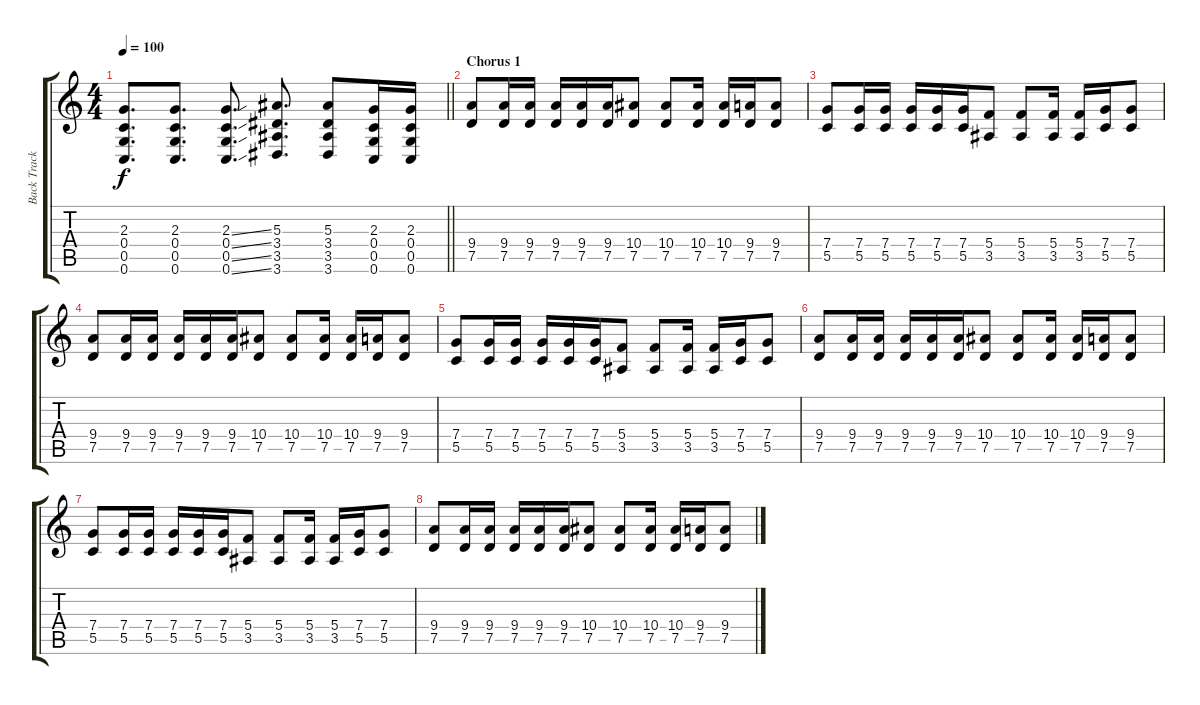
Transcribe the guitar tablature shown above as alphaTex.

\track ("Back Track" "Back Track") {instrument distortionguitar}
\staff {score tabs}
\tuning (D4 A3 F3 C3 G2 C2) {hide}
\ts (4 4)
\tempo 100
\clef g2
\barLineRight lightlight
\ks c
(2.3 0.4 0.5 0.6).8{d dy f} (2.3 0.4 0.5 0.6).8{d} (2.3{ss} 0.4{ss} 0.5{ss} 0.6{ss}).8{d} (5.3 3.4 3.5 3.6).8{d} (5.3 3.4 3.5 3.6).8 (2.3 0.4 0.5 0.6).16 (2.3 0.4 0.5 0.6).16 |
\section ("" "Chorus 1")
(9.4 7.5).8 (9.4 7.5).16 (9.4 7.5).16 (9.4 7.5).16 (9.4 7.5).16 (9.4 7.5).16 (10.4 7.5).8 (10.4 7.5).8 (10.4 7.5).16 (10.4 7.5).16 (9.4 7.5).16 (9.4 7.5).8 |
(7.4 5.5).8 (7.4 5.5).16 (7.4 5.5).16 (7.4 5.5).16 (7.4 5.5).16 (7.4 5.5).16 (5.4 3.5).8 (5.4 3.5).8 (5.4 3.5).16 (5.4 3.5).16 (7.4 5.5).16 (7.4 5.5).8 |
(9.4 7.5).8 (9.4 7.5).16 (9.4 7.5).16 (9.4 7.5).16 (9.4 7.5).16 (9.4 7.5).16 (10.4 7.5).8 (10.4 7.5).8 (10.4 7.5).16 (10.4 7.5).16 (9.4 7.5).16 (9.4 7.5).8 |
(7.4 5.5).8 (7.4 5.5).16 (7.4 5.5).16 (7.4 5.5).16 (7.4 5.5).16 (7.4 5.5).16 (5.4 3.5).8 (5.4 3.5).8 (5.4 3.5).16 (5.4 3.5).16 (7.4 5.5).16 (7.4 5.5).8 |
(9.4 7.5).8 (9.4 7.5).16 (9.4 7.5).16 (9.4 7.5).16 (9.4 7.5).16 (9.4 7.5).16 (10.4 7.5).8 (10.4 7.5).8 (10.4 7.5).16 (10.4 7.5).16 (9.4 7.5).16 (9.4 7.5).8 |
(7.4 5.5).8 (7.4 5.5).16 (7.4 5.5).16 (7.4 5.5).16 (7.4 5.5).16 (7.4 5.5).16 (5.4 3.5).8 (5.4 3.5).8 (5.4 3.5).16 (5.4 3.5).16 (7.4 5.5).16 (7.4 5.5).8 |
(9.4 7.5).8 (9.4 7.5).16 (9.4 7.5).16 (9.4 7.5).16 (9.4 7.5).16 (9.4 7.5).16 (10.4 7.5).8 (10.4 7.5).8 (10.4 7.5).16 (10.4 7.5).16 (9.4 7.5).16 (9.4 7.5).8
